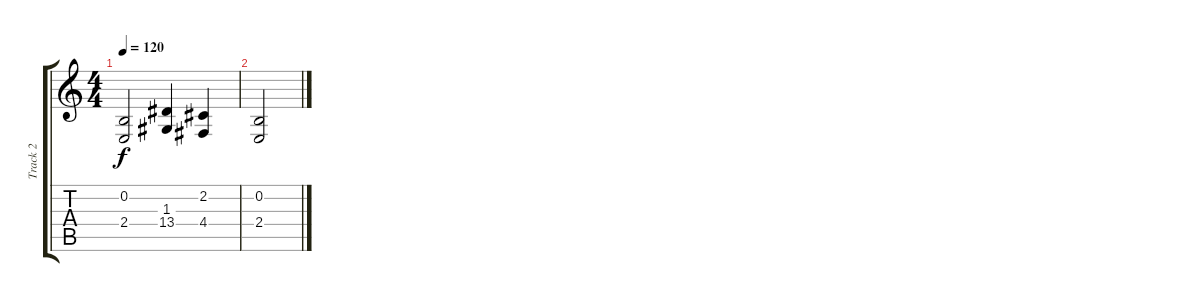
\track ("Track 2" "Track 2") {instrument honkytonkpiano}
\staff {score tabs}
\tuning (E4 B3 G3 D3 A2 E2) {hide}
\ts (4 4)
\tempo 120
\clef g2
\ks c
(0.2 2.4).2{dy f} (1.3 13.4).4 (2.2 4.4).4 |
(0.2 2.4).2
